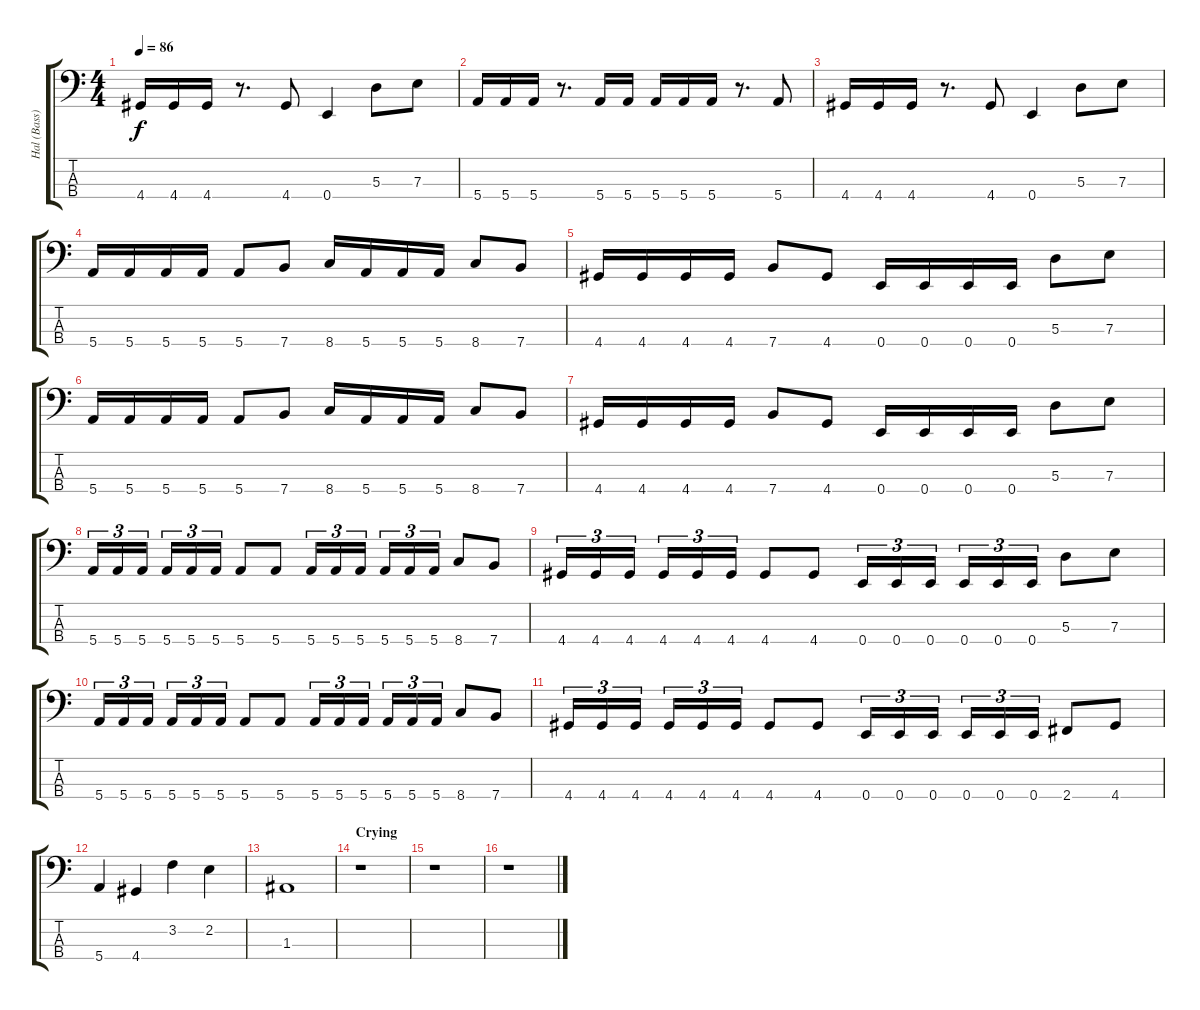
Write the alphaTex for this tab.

\track ("Hal (Bass)" "Hal (Bass)") {instrument electricbassfinger}
\staff {score tabs}
\tuning (G2 D2 A1 E1) {hide}
\ts (4 4)
\tempo 86
\clef f4
\ks c
4.4.16{dy f} 4.4.16 4.4.16 r.8{d} 4.4.8 0.4.4 5.3.8 7.3.8 |
5.4.16 5.4.16 5.4.16 r.8{d} 5.4.16 5.4.16 5.4.16 5.4.16 5.4.16 r.8{d} 5.4.8 |
4.4.16 4.4.16 4.4.16 r.8{d} 4.4.8 0.4.4 5.3.8 7.3.8 |
5.4.16 5.4.16 5.4.16 5.4.16 5.4.8 7.4.8 8.4.16 5.4.16 5.4.16 5.4.16 8.4.8 7.4.8 |
4.4.16 4.4.16 4.4.16 4.4.16 7.4.8 4.4.8 0.4.16 0.4.16 0.4.16 0.4.16 5.3.8 7.3.8 |
5.4.16 5.4.16 5.4.16 5.4.16 5.4.8 7.4.8 8.4.16 5.4.16 5.4.16 5.4.16 8.4.8 7.4.8 |
4.4.16 4.4.16 4.4.16 4.4.16 7.4.8 4.4.8 0.4.16 0.4.16 0.4.16 0.4.16 5.3.8 7.3.8 |
5.4.16{tu (3 2)} 5.4.16{tu (3 2)} 5.4.16{tu (3 2)} 5.4.16{tu (3 2)} 5.4.16{tu (3 2)} 5.4.16{tu (3 2)} 5.4.8 5.4.8 5.4.16{tu (3 2)} 5.4.16{tu (3 2)} 5.4.16{tu (3 2)} 5.4.16{tu (3 2)} 5.4.16{tu (3 2)} 5.4.16{tu (3 2)} 8.4.8 7.4.8 |
4.4.16{tu (3 2)} 4.4.16{tu (3 2)} 4.4.16{tu (3 2)} 4.4.16{tu (3 2)} 4.4.16{tu (3 2)} 4.4.16{tu (3 2)} 4.4.8 4.4.8 0.4.16{tu (3 2)} 0.4.16{tu (3 2)} 0.4.16{tu (3 2)} 0.4.16{tu (3 2)} 0.4.16{tu (3 2)} 0.4.16{tu (3 2)} 5.3.8 7.3.8 |
5.4.16{tu (3 2)} 5.4.16{tu (3 2)} 5.4.16{tu (3 2)} 5.4.16{tu (3 2)} 5.4.16{tu (3 2)} 5.4.16{tu (3 2)} 5.4.8 5.4.8 5.4.16{tu (3 2)} 5.4.16{tu (3 2)} 5.4.16{tu (3 2)} 5.4.16{tu (3 2)} 5.4.16{tu (3 2)} 5.4.16{tu (3 2)} 8.4.8 7.4.8 |
4.4.16{tu (3 2)} 4.4.16{tu (3 2)} 4.4.16{tu (3 2)} 4.4.16{tu (3 2)} 4.4.16{tu (3 2)} 4.4.16{tu (3 2)} 4.4.8 4.4.8 0.4.16{tu (3 2)} 0.4.16{tu (3 2)} 0.4.16{tu (3 2)} 0.4.16{tu (3 2)} 0.4.16{tu (3 2)} 0.4.16{tu (3 2)} 2.4.8 4.4.8 |
5.4.4 4.4.4 3.2.4 2.2.4 |
1.3.1 |
\section ("" "Crying")
r.1 |
r.1 |
r.1
